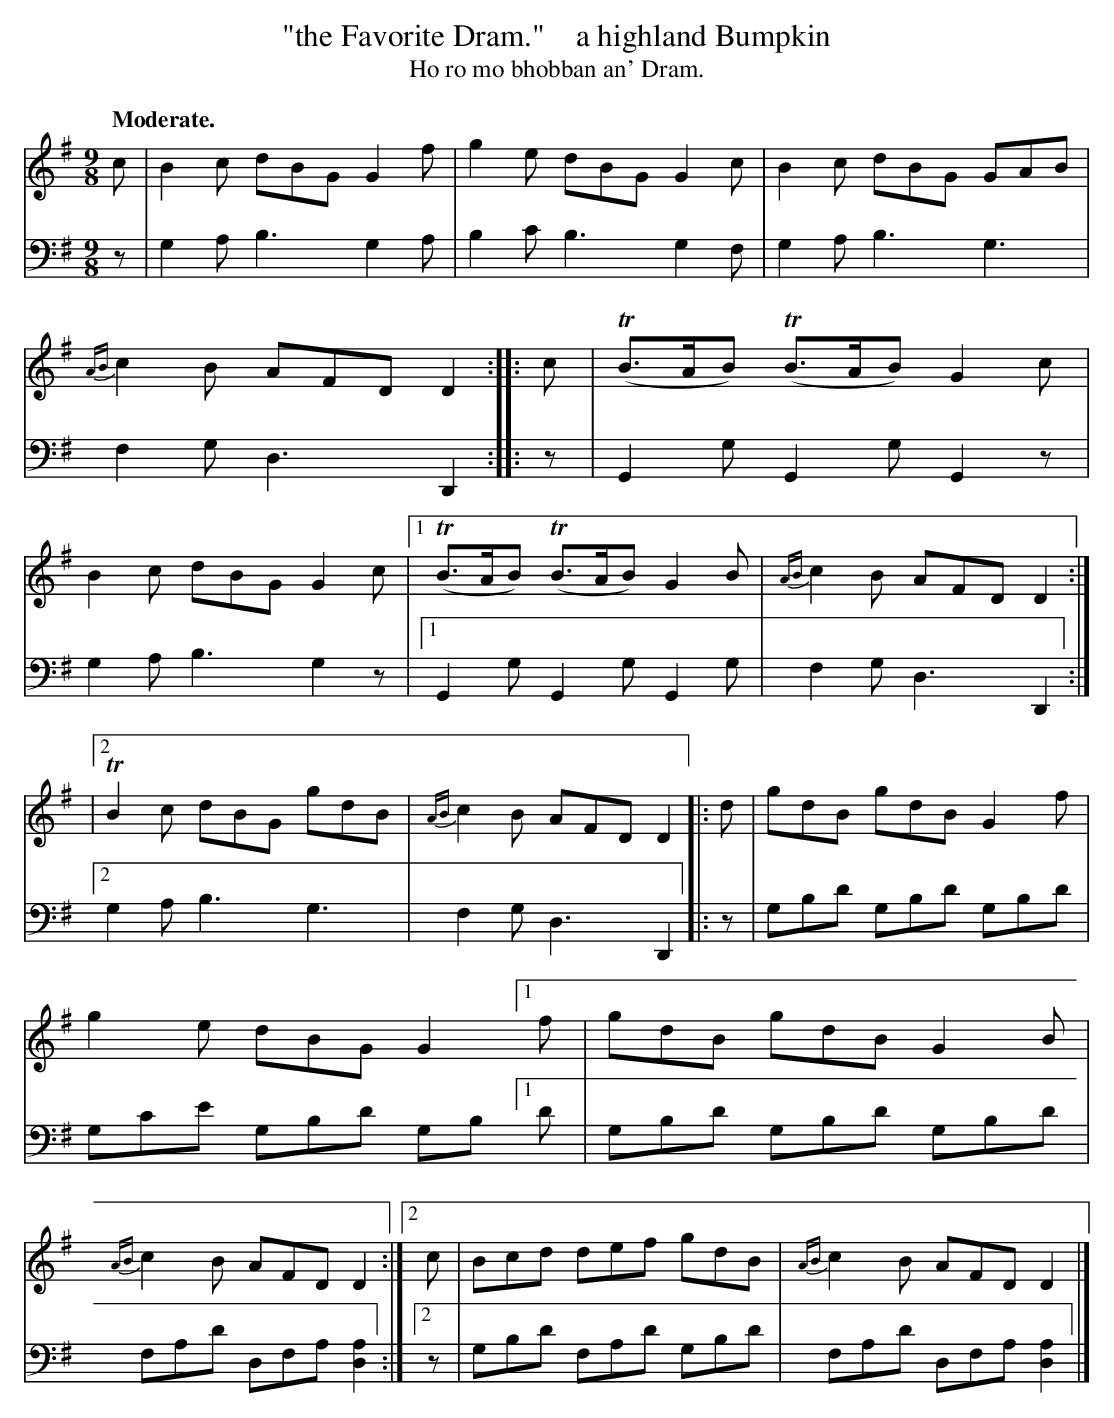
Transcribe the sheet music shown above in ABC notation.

X:1
T: "the Favorite Dram."    a highland Bumpkin
T: Ho ro mo bhobban an' Dram.
M: 9/8
L: 1/8
Q: "Moderate."
K: G
V: 1 staves=2
c | B2c dBG G2f | g2e dBG G2c | B2c dBG GAB | {AB}c2B AFD D2 :: c |\
(TB>AB) (TB>AB) G2c | B2c dBG G2c |[1 (TB>AB) (TB>AB) G2B | {AB}c2B AFD D2 :|
|[2 TB2c dBG gdB | {AB}c2B AFD D2 |: d | gdB gdB G2f | g2e dBG G2 [1 f |\
gdB gdB G2B | {AB}c2B AFD D2 :|[2 c | Bcd def gdB | {AB}c2B AFD D2 |]
V: 2 clef=bass middle=d
z | g2a b3 g2a | b2c' b3 g2f | g2a b3 g3 | f2g d3 D2 :: z | G2g G2g G2z |
g2a b3 g2z |[1 G2g G2g G2g | f2g d3 D2 :|[2 g2a b3 g3 | f2g d3 D2 |: z | gbd' gbd' gbd' |
gc'e' gbd' gb [1 d' | gbd' gbd' gbd' | fad' dfa [d2a2] :|[2 z | gbd' fad' gbd' | fad' dfa [d2a2] |]
